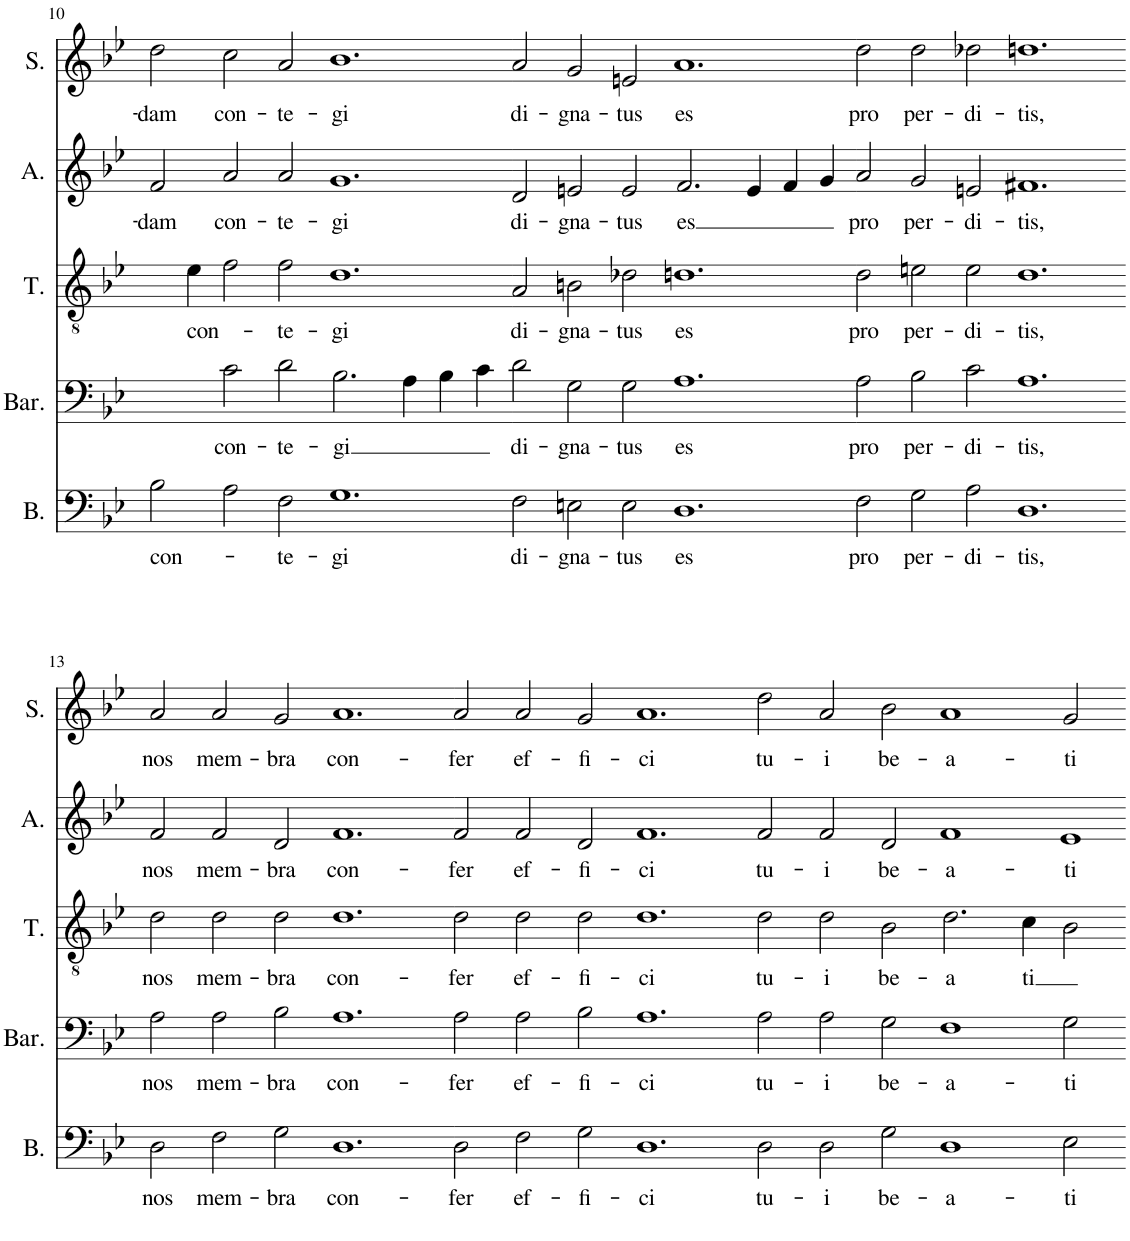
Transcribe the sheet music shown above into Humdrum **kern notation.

**kern	**text	**kern	**text	**kern	**text	**kern	**text	**kern	**text
*part5	*part5	*part4	*part4	*part3	*part3	*part2	*part2	*part1	*part1
*staff5	*staff5	*staff4	*staff4	*staff3	*staff3	*staff2	*staff2	*staff1	*staff1
*I"Bass	*	*I"Baritone	*	*I"Tenor	*	*I"Alto	*	*I"Soprano	*
*I'B.	*	*I'Bar.	*	*I'T.	*	*I'A.	*	*I'S.	*
!!LO:PB:g=z
*clefF4	*	*clefF4	*	*clefGv2	*	*clefG2	*	*clefG2	*
*k[b-e-]	*	*k[b-e-]	*	*k[b-e-]	*	*k[b-e-]	*	*k[b-e-]	*
*M6/2	*	*M6/2	*	*M6/2	*	*M6/2	*	*M6/2	*
=10	=10	=10	=10	=10	=10	=10	=10	=10	=10
!	!LO:LY:b	!	!	!	!	!	!LO:LY:b	!	!LO:LY:b
2B-\	con-	2B-\]	.	4d\]	.	2f/	-dam	2dd\	-dam
!	!	!	!	!	!LO:LY:b	!	!	!	!
.	.	.	.	4e-\	con-	.	.	.	.
!	!	!	!LO:LY:b	!	!	!	!LO:LY:b	!	!LO:LY:b
2A\	.	2c\	con-	2f\	.	2a/	con-	2cc\	con-
!	!LO:LY:b	!	!LO:LY:b	!	!LO:LY:b	!	!LO:LY:b	!	!LO:LY:b
2F\	-te-	2d\	-te-	2f\	-te-	2a/	-te-	2a/	-te-
!	!LO:LY:b	!	!LO:LY:b	!	!LO:LY:b	!	!LO:LY:b	!	!LO:LY:b
1.G	-gi	2.B-\	-gi	1.d	-gi	1.g	-gi	1.b-	-gi
.	.	4A\	.	.	.	.	.	.	.
.	.	4B-\	.	.	.	.	.	.	.
.	.	4c\	.	.	.	.	.	.	.
=11.	=11.	=11.	=11.	=11.	=11.	=11.	=11.	=11.	=11.
!	!LO:LY:b	!	!LO:LY:b	!	!LO:LY:b	!	!LO:LY:b	!	!LO:LY:b
2F\	di-	2d\	di-	2A/	di-	2d/	di-	2a/	di-
!	!LO:LY:b	!	!LO:LY:b	!	!LO:LY:b	!	!LO:LY:b	!	!LO:LY:b
2En\	-gna-	2G\	-gna-	2Bn\	-gna-	2en/	-gna-	2g/	-gna-
!	!LO:LY:b	!	!LO:LY:b	!	!LO:LY:b	!	!LO:LY:b	!	!LO:LY:b
2E\	-tus	2G\	-tus	2d-X\	-tus	2e/	-tus	2en/	-tus
!	!LO:LY:b	!	!LO:LY:b	!	!LO:LY:b	!	!LO:LY:b	!	!LO:LY:b
1.D	es	1.A	es	1.dn	es	2.f/	es	1.a	es
.	.	.	.	.	.	4e/	.	.	.
.	.	.	.	.	.	4f/	.	.	.
.	.	.	.	.	.	4g/	.	.	.
=12.	=12.	=12.	=12.	=12.	=12.	=12.	=12.	=12.	=12.
!	!LO:LY:b	!	!LO:LY:b	!	!LO:LY:b	!	!LO:LY:b	!	!LO:LY:b
2F\	pro	2A\	pro	2d\	pro	2a/	pro	2dd\	pro
!	!LO:LY:b	!	!LO:LY:b	!	!LO:LY:b	!	!LO:LY:b	!	!LO:LY:b
2G\	per-	2B-\	per-	2en\	per-	2g/	per-	2dd\	per-
!	!LO:LY:b	!	!LO:LY:b	!	!LO:LY:b	!	!LO:LY:b	!	!LO:LY:b
2A\	-di-	2c\	-di-	2e\	-di-	2en/	-di-	2dd-X\	-di-
!	!LO:LY:b	!	!LO:LY:b	!	!LO:LY:b	!	!LO:LY:b	!	!LO:LY:b
1.D	-tis,	1.A	-tis,	1.d	-tis,	1.f#X	-tis,	1.ddn	-tis,
!!LO:LB:g=z
=13	=13	=13	=13	=13	=13	=13	=13	=13	=13
!	!LO:LY:b	!	!LO:LY:b	!	!LO:LY:b	!	!LO:LY:b	!	!LO:LY:b
2D\	nos	2A\	nos	2d\	nos	2f/	nos	2a/	nos
!	!LO:LY:b	!	!LO:LY:b	!	!LO:LY:b	!	!LO:LY:b	!	!LO:LY:b
2F\	mem-	2A\	mem-	2d\	mem-	2f/	mem-	2a/	mem-
!	!LO:LY:b	!	!LO:LY:b	!	!LO:LY:b	!	!LO:LY:b	!	!LO:LY:b
2G\	-bra	2B-\	-bra	2d\	-bra	2d/	-bra	2g/	-bra
!	!LO:LY:b	!	!LO:LY:b	!	!LO:LY:b	!	!LO:LY:b	!	!LO:LY:b
1.D	con-	1.A	con-	1.d	con-	1.f	con-	1.a	con-
=14.	=14.	=14.	=14.	=14.	=14.	=14.	=14.	=14.	=14.
!	!LO:LY:b	!	!LO:LY:b	!	!LO:LY:b	!	!LO:LY:b	!	!LO:LY:b
2D\	-fer	2A\	-fer	2d\	-fer	2f/	-fer	2a/	-fer
!	!LO:LY:b	!	!LO:LY:b	!	!LO:LY:b	!	!LO:LY:b	!	!LO:LY:b
2F\	ef-	2A\	ef-	2d\	ef-	2f/	ef-	2a/	ef-
!	!LO:LY:b	!	!LO:LY:b	!	!LO:LY:b	!	!LO:LY:b	!	!LO:LY:b
2G\	-fi-	2B-\	-fi-	2d\	-fi-	2d/	-fi-	2g/	-fi-
!	!LO:LY:b	!	!LO:LY:b	!	!LO:LY:b	!	!LO:LY:b	!	!LO:LY:b
1.D	-ci	1.A	-ci	1.d	-ci	1.f	-ci	1.a	-ci
=15.	=15.	=15.	=15.	=15.	=15.	=15.	=15.	=15.	=15.
!	!LO:LY:b	!	!LO:LY:b	!	!LO:LY:b	!	!LO:LY:b	!	!LO:LY:b
2D\	tu-	2A\	tu-	2d\	tu-	2f/	tu-	2dd\	tu-
!	!LO:LY:b	!	!LO:LY:b	!	!LO:LY:b	!	!LO:LY:b	!	!LO:LY:b
2D\	-i	2A\	-i	2d\	-i	2f/	-i	2a/	-i
!	!LO:LY:b	!	!LO:LY:b	!	!LO:LY:b	!	!LO:LY:b	!	!LO:LY:b
2G\	be-	2G\	be-	2B-\	be-	2d/	be-	2b-\	be-
!	!LO:LY:b	!	!LO:LY:b	!	!LO:LY:b	!	!LO:LY:b	!	!LO:LY:b
1D	-a-	1F	-a-	2.d\	-a	1f	-a-	1a	-a-
!	!	!	!	!	!LO:LY:b	!	!	!	!
.	.	.	.	4c\	ti	.	.	.	.
!	!LO:LY:b	!	!LO:LY:b	!	!	!	!LO:LY:b	!	!LO:LY:b
2E-\	-ti	2G\	-ti	2B-\	.	[2e-	-ti	2g/	-ti
=.	=.	=.	=.	=.	=.	=.	=.	=.	=.
*-	*-	*-	*-	*-	*-	*-	*-	*-	*-
